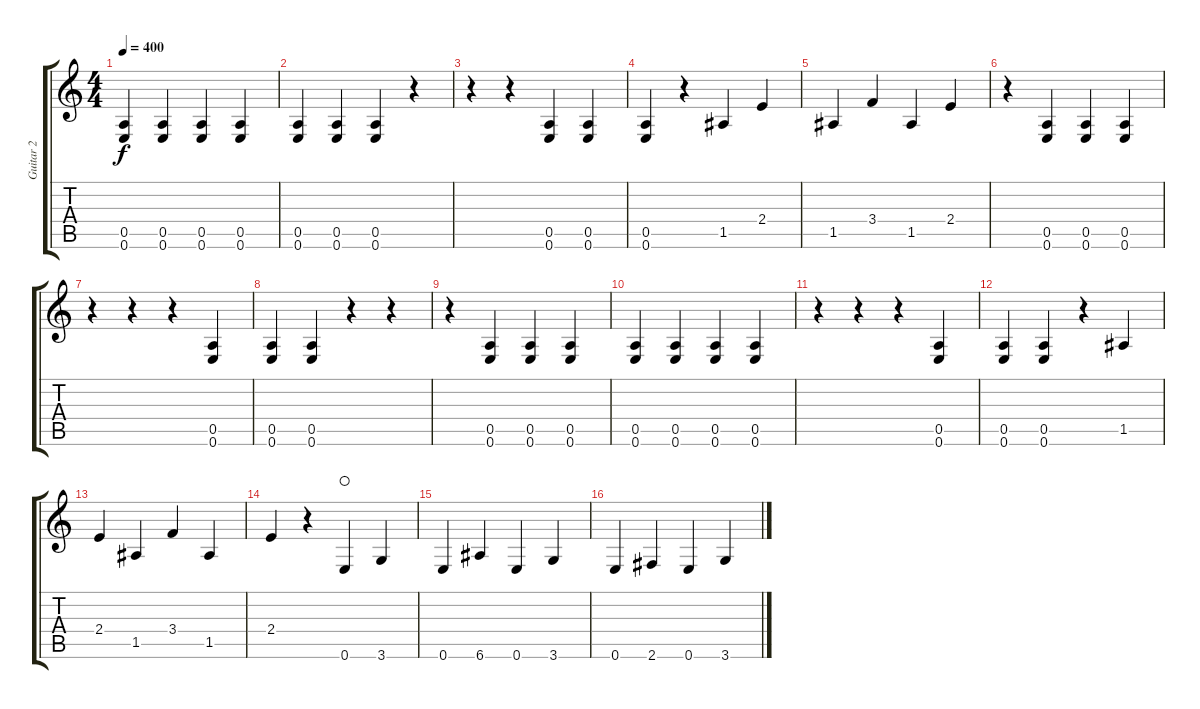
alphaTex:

\track ("Guitar 2" "Guitar 2") {instrument acousticguitarnylon}
\staff {score tabs}
\tuning (E4 B3 G3 D3 A2 E2) {hide}
\ts (4 4)
\tempo 400
\clef g2
\ks c
(0.5 0.6).4{dy f} (0.5 0.6).4 (0.5 0.6).4 (0.5 0.6).4 |
(0.5 0.6).4 (0.5 0.6).4 (0.5 0.6).4 r.4 |
r.4 r.4 (0.5 0.6).4 (0.5 0.6).4 |
(0.5 0.6).4 r.4 1.5.4 2.4.4 |
1.5.4 3.4.4 1.5.4 2.4.4 |
r.4 (0.5 0.6).4 (0.5 0.6).4 (0.5 0.6).4 |
r.4 r.4 r.4 (0.5 0.6).4 |
(0.5 0.6).4 (0.5 0.6).4 r.4 r.4 |
r.4 (0.5 0.6).4 (0.5 0.6).4 (0.5 0.6).4 |
(0.5 0.6).4 (0.5 0.6).4 (0.5 0.6).4 (0.5 0.6).4 |
r.4 r.4 r.4 (0.5 0.6).4 |
(0.5 0.6).4 (0.5 0.6).4 r.4 1.5.4 |
2.4.4 1.5.4 3.4.4 1.5.4 |
2.4.4 r.4 0.6.4{waho} 3.6.4 |
0.6.4 6.6.4 0.6.4 3.6.4 |
0.6.4 2.6.4 0.6.4 3.6.4
